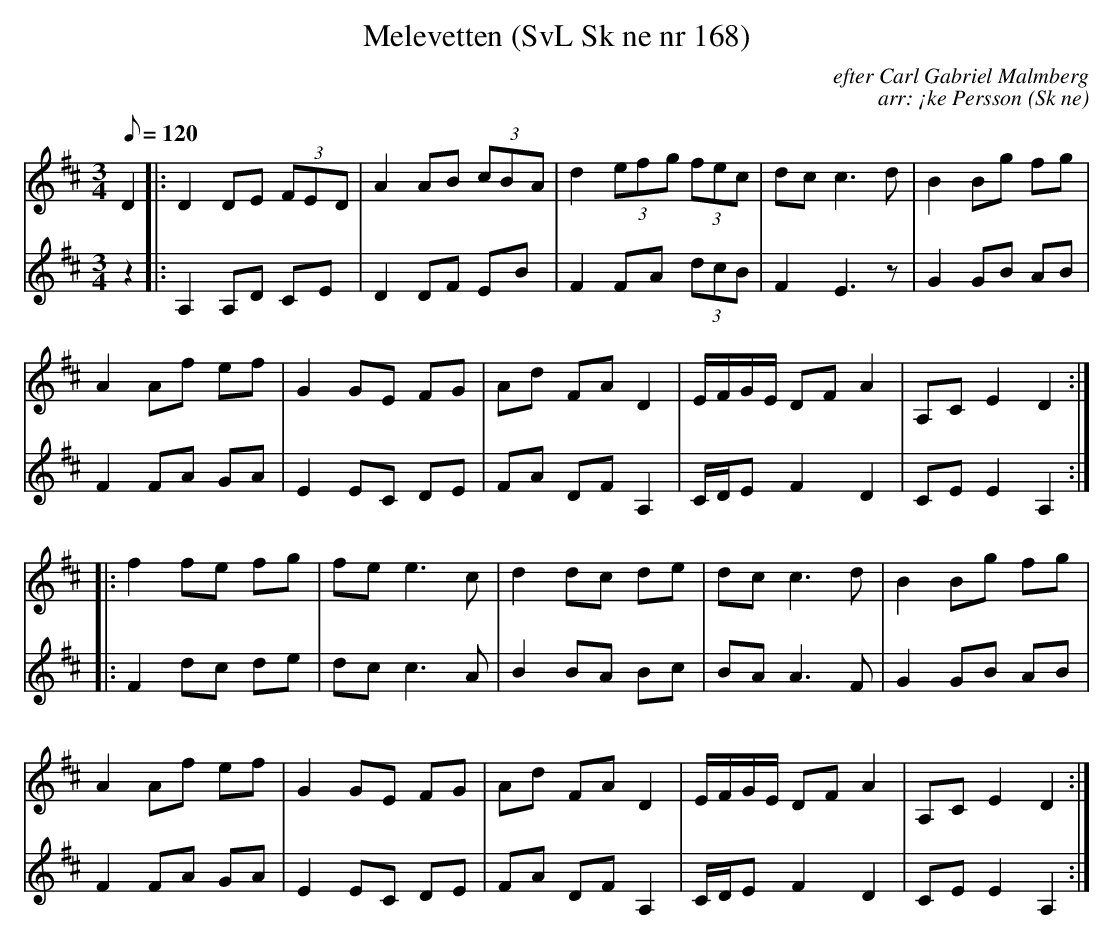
X:1
T:Melevetten (SvL Sk ne nr 168)
C:efter Carl Gabriel Malmberg
C:arr: ¡ke Persson
M:3/4
L:1/8
O:Sk ne
Q:120
K:D
V:1
D2 |: D2 DE (3FED | A2 AB (3cBA | d2 (3efg (3fec | dc c3 d | B2 Bg fg |
 A2 Af ef | G2 GE FG | Ad FA D2 | E/2F/2G/2E/2 DF A2 | A,C E2 D2 ::
f2 fe fg | fe e3 c | d2 dc de | dc c3 d | B2 Bg fg |
 A2 Af ef | G2 GE FG | Ad FA D2 | E/2F/2G/2E/2 DF A2 | A,C E2 D2 :|
V:2
z2 |: A,2 A,D CE | D2 DF EB | F2 FA (3dcB | F2 E3 z | G2 GB AB |
 F2 FA GA | E2 EC DE | FA DF A,2 | C/2D/2E F2 D2 | CE E2 A,2 ::
F2 dc de | dc c3 A | B2 BA Bc | BA A3 F |G2 GB AB |
 F2 FA GA | E2 EC DE | FA DF A,2 | C/2D/2E F2 D2 | CE E2 A,2 :|
